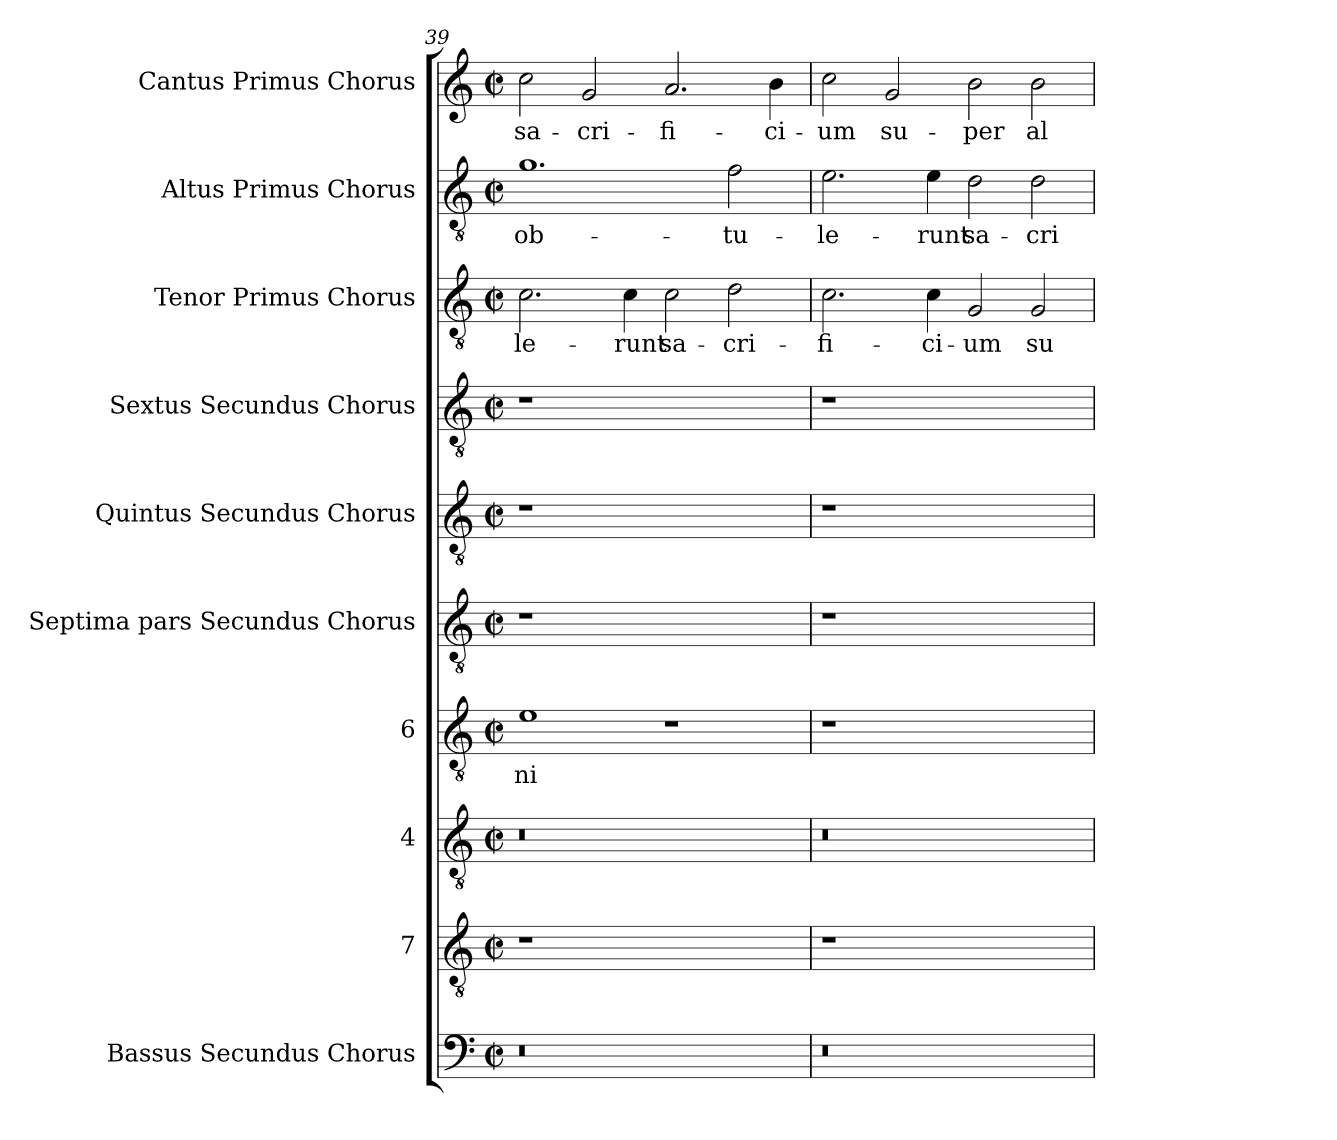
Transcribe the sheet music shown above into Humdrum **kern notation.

**kern	**kern	**kern	**kern	**text	**kern	**kern	**kern	**kern	**text	**kern	**text	**kern	**text
*part10	*part9	*part8	*part7	*part7	*part6	*part5	*part4	*part3	*part3	*part2	*part2	*part1	*part1
*staff10	*staff9	*staff8	*staff7	*staff7	*staff6	*staff5	*staff4	*staff3	*staff3	*staff2	*staff2	*staff1	*staff1
*I"Bassus  Secundus Chorus	*I"7	*I"4	*I"6	*	*I"Septima pars  Secundus Chorus	*I"Quintus  Secundus Chorus	*I"Sextus  Secundus Chorus	*I"Tenor  Primus Chorus	*	*I"Altus  Primus Chorus	*	*I"Cantus  Primus Chorus	*
*I'B	*	*	*	*	*	*	*	*I'T	*	*I'A	*	*I'C	*
*clefF4	*clefGv2	*clefGv2	*clefGv2	*	*clefGv2	*clefGv2	*clefGv2	*clefGv2	*	*clefGv2	*	*clefG2	*
*k[]	*k[]	*k[]	*k[]	*	*k[]	*k[]	*k[]	*k[]	*	*k[]	*	*k[]	*
*C:	*C:	*C:	*C:	*	*C:	*C:	*C:	*C:	*	*C:	*	*C:	*
*M2/2	*M2/2	*M2/2	*M2/2	*	*M2/2	*M2/2	*M2/2	*M2/2	*	*M2/2	*	*M2/2	*
*met(c|)	*met(c|)	*met(c|)	*met(c|)	*	*met(c|)	*met(c|)	*met(c|)	*met(c|)	*	*met(c|)	*	*met(c|)	*
=39	=39	=39	=39	=39	=39	=39	=39	=39	=39	=39	=39	=39	=39
!	!	!	!	!LO:LY:b:cj	!	!	!	!	!LO:LY:b:cj	!	!LO:LY:b:cj	!	!LO:LY:b:cj
0r	1r	0r	1e	-ni	1r	1r	1r	2.c\	-le-	1.g	ob-	2cc\	sa-
!	!	!	!	!	!	!	!	!	!	!	!	!	!LO:LY:b:cj
.	.	.	.	.	.	.	.	.	.	.	.	2g/	-cri-
!	!	!	!	!	!	!	!	!	!LO:LY:b:cj	!	!	!	!
.	.	.	.	.	.	.	.	4c\	-runt	.	.	.	.
!	!	!	!	!	!	!	!	!	!LO:LY:b:cj	!	!	!	!LO:LY:b:cj
.	1ryy	.	1r	.	1ryy	1ryy	1ryy	2c\	sa-	.	.	2.a/	-fi-
!	!	!	!	!	!	!	!	!	!LO:LY:b:cj	!	!LO:LY:b:cj	!	!
.	.	.	.	.	.	.	.	2d\	-cri-	2f\	-tu-	.	.
!	!	!	!	!	!	!	!	!	!	!	!	!	!LO:LY:b:cj
.	.	.	.	.	.	.	.	.	.	.	.	4b\	-ci-
=40	=40	=40	=40	=40	=40	=40	=40	=40	=40	=40	=40	=40	=40
!	!	!	!	!	!	!	!	!	!LO:LY:b:cj	!	!LO:LY:b:cj	!	!LO:LY:b:cj
0r	1r	0r	1r	.	1r	1r	1r	2.c\	-fi-	2.e\	-le-	2cc\	-um
!	!	!	!	!	!	!	!	!	!	!	!	!	!LO:LY:b:cj
.	.	.	.	.	.	.	.	.	.	.	.	2g/	su-
!	!	!	!	!	!	!	!	!	!LO:LY:b:cj	!	!LO:LY:b:cj	!	!
.	.	.	.	.	.	.	.	4c\	-ci-	4e\	-runt	.	.
!	!	!	!	!	!	!	!	!	!LO:LY:b:cj	!	!LO:LY:b:cj	!	!LO:LY:b:cj
.	1ryy	.	1ryy	.	1ryy	1ryy	1ryy	2G/	-um	2d\	sa-	2b\	-per
!	!	!	!	!	!	!	!	!	!LO:LY:b:cj	!	!LO:LY:b:cj	!	!LO:LY:b:cj
.	.	.	.	.	.	.	.	2G/	su-	2d\	-cri-	2b\	al-
=	=	=	=	=	=	=	=	=	=	=	=	=	=
*-	*-	*-	*-	*-	*-	*-	*-	*-	*-	*-	*-	*-	*-
